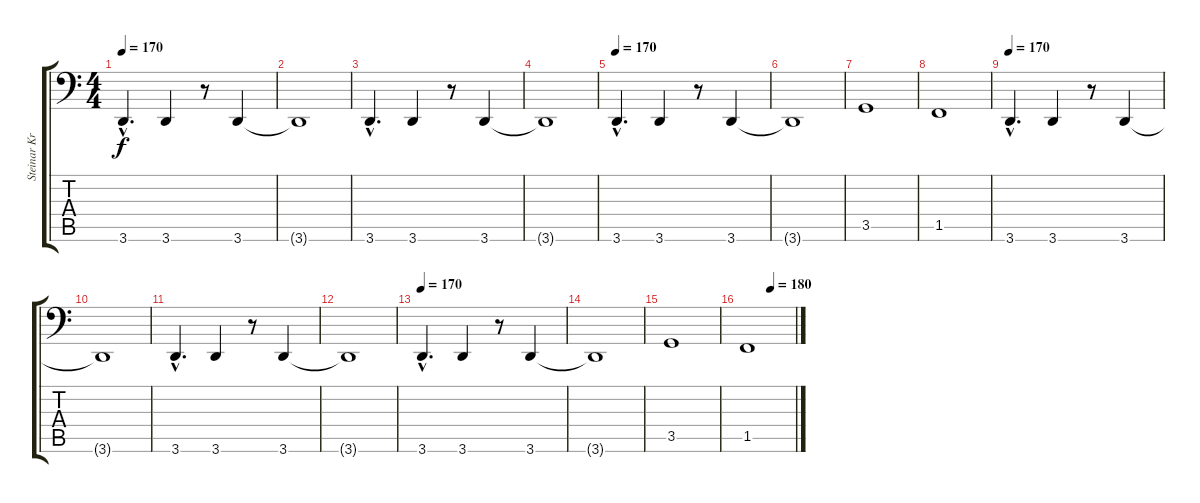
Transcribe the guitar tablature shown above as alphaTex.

\track ("Steinar Krokmo" "Steinar Kr") {instrument electricbassfinger}
\staff {score tabs}
\tuning (C3 G2 D2 A1 E1 B0) {hide}
\ts (4 4)
\section ("" "")
\tempo 170
\clef f4
\ks c
3.6{hac}.4{d dy f} 3.6.4 r.8 3.6.4 |
3.6{t}.1 |
3.6{hac}.4{d} 3.6.4 r.8 3.6.4 |
3.6{t}.1 |
\tempo 170
3.6{hac}.4{d} 3.6.4 r.8 3.6.4 |
3.6{t}.1 |
3.5.1 |
1.5.1 |
\section ("" "")
\tempo 170
3.6{hac}.4{d} 3.6.4 r.8 3.6.4 |
3.6{t}.1 |
3.6{hac}.4{d} 3.6.4 r.8 3.6.4 |
3.6{t}.1 |
\tempo 170
3.6{hac}.4{d} 3.6.4 r.8 3.6.4 |
3.6{t}.1 |
3.5.1 |
\tempo (180 0.5)
1.5.1
